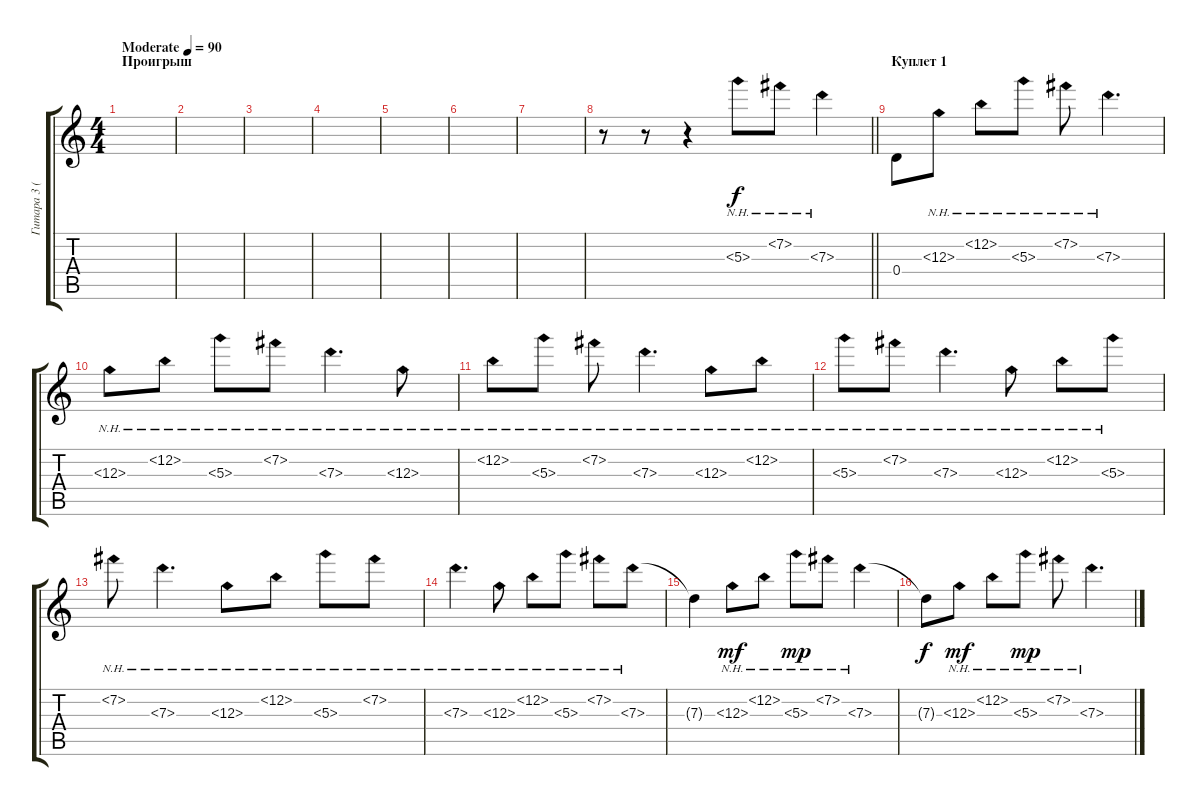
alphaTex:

\track ("Гитара 3 (флажолеты)" "Гитара 3 (") {instrument acousticguitarnylon}
\staff {score tabs}
\tuning (E4 B3 G3 D3 A2 E2) {hide}
\ts (4 4)
\section ("" "Проигрыш")
\tempo (90 "Moderate")
\clef g2
\ks c
|
|
|
|
|
|
|
\barLineRight lightlight
r.8 r.8 r.4 5.3{nh}.8 7.2{nh}.8 7.3{nh}.4 |
\section ("" "Куплет 1")
0.4.8 12.3{nh}.8 12.2{nh}.8 5.3{nh}.8 7.2{nh}.8 7.3{nh}.4{d} |
12.3{nh}.8 12.2{nh}.8 5.3{nh}.8 7.2{nh}.8 7.3{nh}.4{d} 12.3{nh}.8 |
12.2{nh}.8 5.3{nh}.8 7.2{nh}.8 7.3{nh}.4{d} 12.3{nh}.8 12.2{nh}.8 |
5.3{nh}.8 7.2{nh}.8 7.3{nh}.4{d} 12.3{nh}.8 12.2{nh}.8 5.3{nh}.8 |
7.2{nh}.8 7.3{nh}.4{d} 12.3{nh}.8 12.2{nh}.8 5.3{nh}.8 7.2{nh}.8 |
7.3{nh}.4{d} 12.3{nh}.8 12.2{nh}.8 5.3{nh}.8 7.2{nh}.8 7.3{nh}.8 |
7.3{t}.4 12.3{nh}.8{dy mf} 12.2{nh}.8 5.3{nh}.8{dy mp} 7.2{nh}.8 7.3{nh}.4 |
7.3{t}.8{dy f} 12.3{nh}.8{dy mf} 12.2{nh}.8 5.3{nh}.8{dy mp} 7.2{nh}.8 7.3{nh}.4{d}
